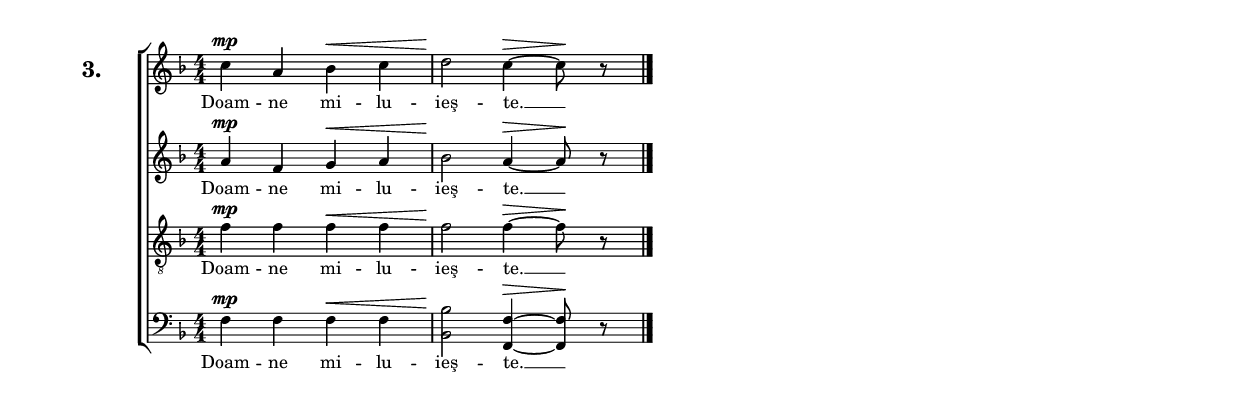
\version "2.10.10"
\include "defines.ly"
#(define myNoteSpacing 5.0)
#(define raggedRight #t)
midiTempo = 
  \midi {
    \context {
      \Score
      tempoWholesPerMinute = #(ly:make-moment 124 4)
      }
    }


\include "preamble.ly"

global = {
  \globalPreamble
  \key f \major
  \override Staff.TimeSignature #'style = #'()
  \time 4/4
}

sopMusic = \relative {
  \set Staff.instrumentName = \markup { \bold \huge \bigger 3. }
  c'^\mp a bes^\< c
  d2\! c4~^\> c8\! r8 \bar "|."
}

sopWords = \lyricmode {
  Doam -- ne mi -- lu -- ieş -- te. __
}

altoMusic = \relative {
  a'4^\mp f g^\< a
 bes2\! a4~^\> a8\! r8
}

altoWords = \sopWords

tenorMusic = \relative {
  f4^\mp f f^\< f
  f2\! f4~^\> f8\! r8
}

tenorWords = \sopWords

bassMusic = \relative {
  f,4^\mp f f^\< f
  <bes bes,>2\! <f f,>4~^\> <f f,>8\! r8
}

bassWords = \sopWords

\include "four-staves.ly"
